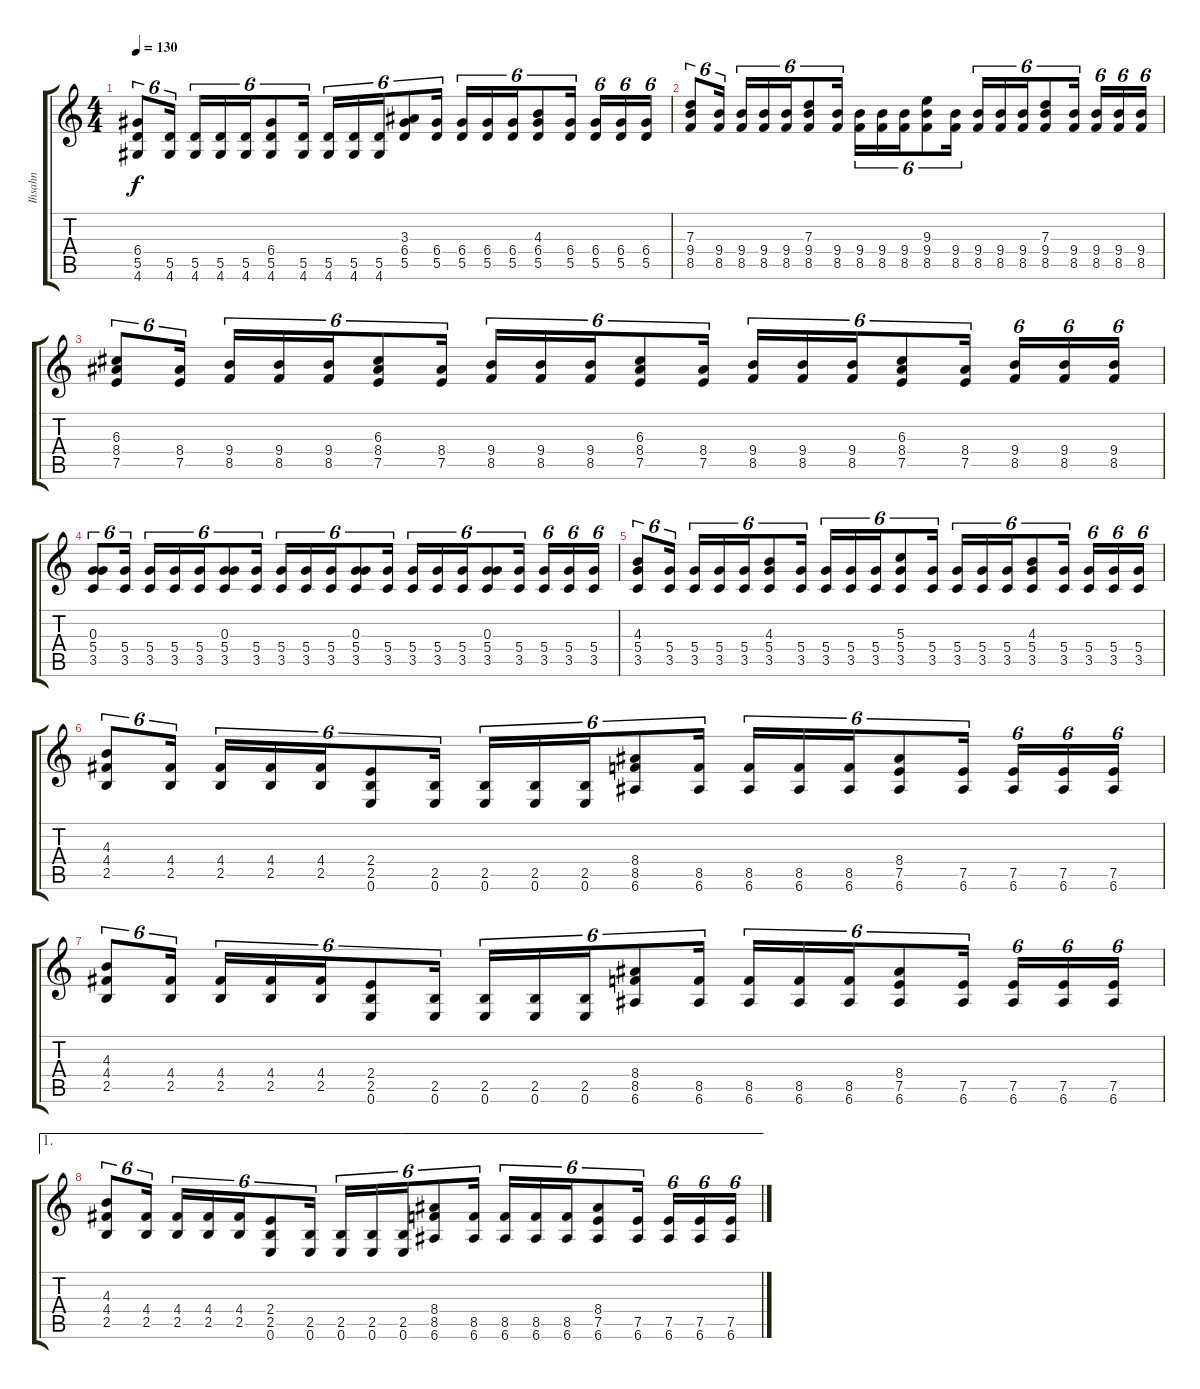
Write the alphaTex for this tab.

\track ("Ihsahn" "Ihsahn") {instrument distortionguitar}
\staff {score tabs}
\tuning (E4 B3 G3 D3 A2 E2) {hide}
\ts (4 4)
\tempo 130
\clef g2
\ks c
(6.4 5.5 4.6).8{tu (6 4) dy f} (5.5 4.6).16{tu (6 4)} (5.5 4.6).16{tu (6 4)} (5.5 4.6).16{tu (6 4)} (5.5 4.6).16{tu (6 4)} (6.4 5.5 4.6).8{tu (6 4)} (5.5 4.6).16{tu (6 4)} (5.5 4.6).16{tu (6 4)} (5.5 4.6).16{tu (6 4)} (5.5 4.6).16{tu (6 4)} (3.3 6.4 5.5).8{tu (6 4)} (6.4 5.5).16{tu (6 4)} (6.4 5.5).16{tu (6 4)} (6.4 5.5).16{tu (6 4)} (6.4 5.5).16{tu (6 4)} (4.3 6.4 5.5).8{tu (6 4)} (6.4 5.5).16{tu (6 4)} (6.4 5.5).16{tu (6 4)} (6.4 5.5).16{tu (6 4)} (6.4 5.5).16{tu (6 4)} |
(7.3 9.4 8.5).8{tu (6 4)} (9.4 8.5).16{tu (6 4)} (9.4 8.5).16{tu (6 4)} (9.4 8.5).16{tu (6 4)} (9.4 8.5).16{tu (6 4)} (7.3 9.4 8.5).8{tu (6 4)} (9.4 8.5).16{tu (6 4)} (9.4 8.5).16{tu (6 4)} (9.4 8.5).16{tu (6 4)} (9.4 8.5).16{tu (6 4)} (9.3 9.4 8.5).8{tu (6 4)} (9.4 8.5).16{tu (6 4)} (9.4 8.5).16{tu (6 4)} (9.4 8.5).16{tu (6 4)} (9.4 8.5).16{tu (6 4)} (7.3 9.4 8.5).8{tu (6 4)} (9.4 8.5).16{tu (6 4)} (9.4 8.5).16{tu (6 4)} (9.4 8.5).16{tu (6 4)} (9.4 8.5).16{tu (6 4)} |
(6.3 8.4 7.5).8{tu (6 4)} (8.4 7.5).16{tu (6 4)} (9.4 8.5).16{tu (6 4)} (9.4 8.5).16{tu (6 4)} (9.4 8.5).16{tu (6 4)} (6.3 8.4 7.5).8{tu (6 4)} (8.4 7.5).16{tu (6 4)} (9.4 8.5).16{tu (6 4)} (9.4 8.5).16{tu (6 4)} (9.4 8.5).16{tu (6 4)} (6.3 8.4 7.5).8{tu (6 4)} (8.4 7.5).16{tu (6 4)} (9.4 8.5).16{tu (6 4)} (9.4 8.5).16{tu (6 4)} (9.4 8.5).16{tu (6 4)} (6.3 8.4 7.5).8{tu (6 4)} (8.4 7.5).16{tu (6 4)} (9.4 8.5).16{tu (6 4)} (9.4 8.5).16{tu (6 4)} (9.4 8.5).16{tu (6 4)} |
(0.3 5.4 3.5).8{tu (6 4)} (5.4 3.5).16{tu (6 4)} (5.4 3.5).16{tu (6 4)} (5.4 3.5).16{tu (6 4)} (5.4 3.5).16{tu (6 4)} (0.3 5.4 3.5).8{tu (6 4)} (5.4 3.5).16{tu (6 4)} (5.4 3.5).16{tu (6 4)} (5.4 3.5).16{tu (6 4)} (5.4 3.5).16{tu (6 4)} (0.3 5.4 3.5).8{tu (6 4)} (5.4 3.5).16{tu (6 4)} (5.4 3.5).16{tu (6 4)} (5.4 3.5).16{tu (6 4)} (5.4 3.5).16{tu (6 4)} (0.3 5.4 3.5).8{tu (6 4)} (5.4 3.5).16{tu (6 4)} (5.4 3.5).16{tu (6 4)} (5.4 3.5).16{tu (6 4)} (5.4 3.5).16{tu (6 4)} |
(4.3 5.4 3.5).8{tu (6 4)} (5.4 3.5).16{tu (6 4)} (5.4 3.5).16{tu (6 4)} (5.4 3.5).16{tu (6 4)} (5.4 3.5).16{tu (6 4)} (4.3 5.4 3.5).8{tu (6 4)} (5.4 3.5).16{tu (6 4)} (5.4 3.5).16{tu (6 4)} (5.4 3.5).16{tu (6 4)} (5.4 3.5).16{tu (6 4)} (5.3 5.4 3.5).8{tu (6 4)} (5.4 3.5).16{tu (6 4)} (5.4 3.5).16{tu (6 4)} (5.4 3.5).16{tu (6 4)} (5.4 3.5).16{tu (6 4)} (4.3 5.4 3.5).8{tu (6 4)} (5.4 3.5).16{tu (6 4)} (5.4 3.5).16{tu (6 4)} (5.4 3.5).16{tu (6 4)} (5.4 3.5).16{tu (6 4)} |
(4.3 4.4 2.5).8{tu (6 4)} (4.4 2.5).16{tu (6 4)} (4.4 2.5).16{tu (6 4)} (4.4 2.5).16{tu (6 4)} (4.4 2.5).16{tu (6 4)} (2.4 2.5 0.6).8{tu (6 4)} (2.5 0.6).16{tu (6 4)} (2.5 0.6).16{tu (6 4)} (2.5 0.6).16{tu (6 4)} (2.5 0.6).16{tu (6 4)} (8.4 8.5 6.6).8{tu (6 4)} (8.5 6.6).16{tu (6 4)} (8.5 6.6).16{tu (6 4)} (8.5 6.6).16{tu (6 4)} (8.5 6.6).16{tu (6 4)} (8.4 7.5 6.6).8{tu (6 4)} (7.5 6.6).16{tu (6 4)} (7.5 6.6).16{tu (6 4)} (7.5 6.6).16{tu (6 4)} (7.5 6.6).16{tu (6 4)} |
(4.3 4.4 2.5).8{tu (6 4)} (4.4 2.5).16{tu (6 4)} (4.4 2.5).16{tu (6 4)} (4.4 2.5).16{tu (6 4)} (4.4 2.5).16{tu (6 4)} (2.4 2.5 0.6).8{tu (6 4)} (2.5 0.6).16{tu (6 4)} (2.5 0.6).16{tu (6 4)} (2.5 0.6).16{tu (6 4)} (2.5 0.6).16{tu (6 4)} (8.4 8.5 6.6).8{tu (6 4)} (8.5 6.6).16{tu (6 4)} (8.5 6.6).16{tu (6 4)} (8.5 6.6).16{tu (6 4)} (8.5 6.6).16{tu (6 4)} (8.4 7.5 6.6).8{tu (6 4)} (7.5 6.6).16{tu (6 4)} (7.5 6.6).16{tu (6 4)} (7.5 6.6).16{tu (6 4)} (7.5 6.6).16{tu (6 4)} |
\ae 1
(4.3 4.4 2.5).8{tu (6 4)} (4.4 2.5).16{tu (6 4)} (4.4 2.5).16{tu (6 4)} (4.4 2.5).16{tu (6 4)} (4.4 2.5).16{tu (6 4)} (2.4 2.5 0.6).8{tu (6 4)} (2.5 0.6).16{tu (6 4)} (2.5 0.6).16{tu (6 4)} (2.5 0.6).16{tu (6 4)} (2.5 0.6).16{tu (6 4)} (8.4 8.5 6.6).8{tu (6 4)} (8.5 6.6).16{tu (6 4)} (8.5 6.6).16{tu (6 4)} (8.5 6.6).16{tu (6 4)} (8.5 6.6).16{tu (6 4)} (8.4 7.5 6.6).8{tu (6 4)} (7.5 6.6).16{tu (6 4)} (7.5 6.6).16{tu (6 4)} (7.5 6.6).16{tu (6 4)} (7.5 6.6).16{tu (6 4)}
